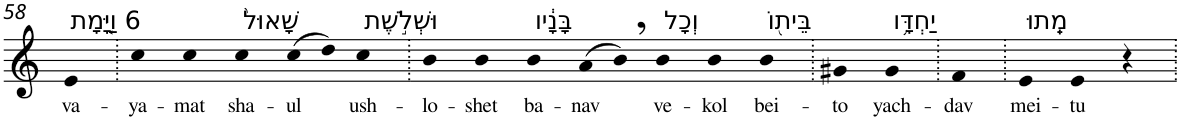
**kern	**text
*part1	*part1
*staff1	*staff1
*I"Piano	*
*I'Pno	*
!!LO:PB:g=z
*clefG2	*
*k[]	*
=58	=58
!LO:TX:a:t=6 וַיָּ֤מָת	!
!	!LO:LY:b
4e	va-
=59.	=59.
!	!LO:LY:b
4cc	-ya-
!	!LO:LY:b
4cc	-mat
!LO:TX:a:t=שָׁאוּל֙	!
!	!LO:LY:b
4cc	sha-
!	!LO:LY:b
(>8cc	-ul
8dd)	.
!LO:TX:a:t=וּשְׁלֹ֣שֶׁת	!
!	!LO:LY:b
4cc	ush-
=60.	=60.
!	!LO:LY:b
4b	-lo-
!	!LO:LY:b
4b	-shet
!LO:TX:a:t=בָּנָ֔יו	!
!	!LO:LY:b
4b	ba-
!	!LO:LY:b
(>8a	-nav
8b,)	.
!LO:TX:a:t=וְכָל	!
!	!LO:LY:b
4b	ve-
!	!LO:LY:b
4b	-kol
!LO:TX:a:t=בֵּית֖וֹ	!
!	!LO:LY:b
4b	bei-
=61.	=61.
!	!LO:LY:b
4g#X	-to
!LO:TX:a:t=יַחְדָּ֥ו	!
!	!LO:LY:b
4g#	yach-
=62.	=62.
!	!LO:LY:b
4f	-dav
=63.	=63.
!LO:TX:a:t=מֵֽתוּ	!
!	!LO:LY:b
4e	mei-
!	!LO:LY:b
4e	-tu
4r	.
=.	=.
*-	*-
